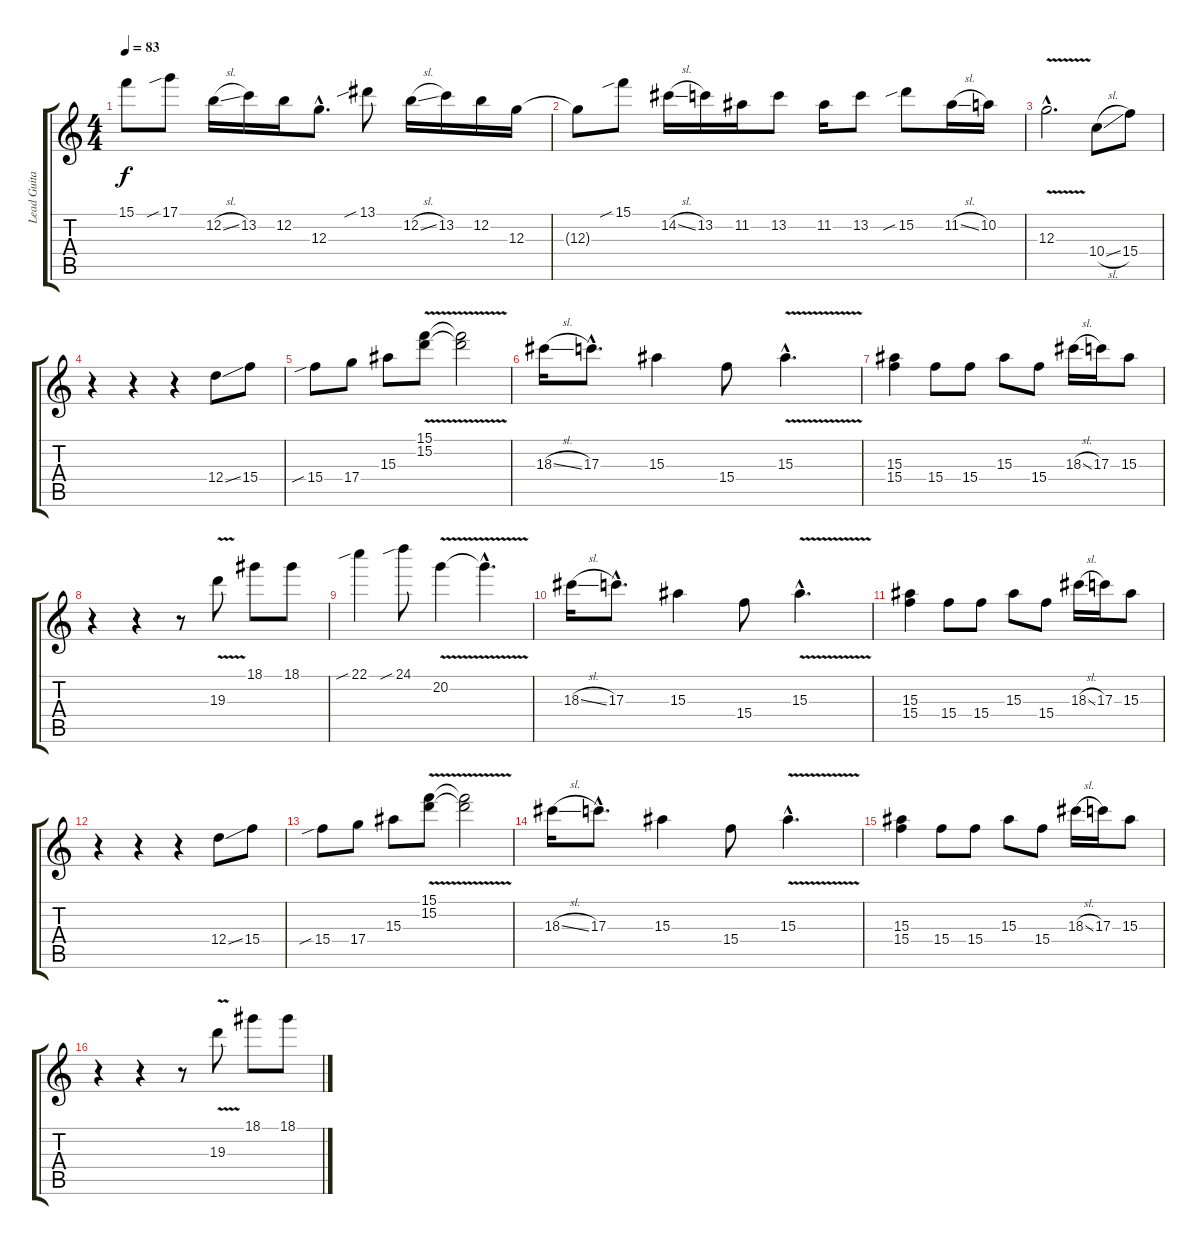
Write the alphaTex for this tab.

\track ("Lead Guitar" "Lead Guita") {instrument distortionguitar}
\staff {score tabs}
\tuning (D4 B3 G3 D3 A2 E2) {hide}
\ts (4 4)
\tempo 83
\clef g2
\ks c
15.1{t}.8{dy f} 17.1{sib}.8 12.2{sl}.16 13.2.16 12.2.16 12.3{hac}.8{d} 13.1{sib}.8 12.2{sl}.16 13.2.16 12.2.16 12.3.16 |
12.3{t}.8 15.1{sib}.8 14.2{sl}.16 13.2.16 11.2.16 13.2.8 11.2.16 13.2.8 15.2{sib}.8 11.2{sl}.16 10.2.16 |
12.3{v hac}.2{d} 10.4{sl}.8 15.4.8 |
r.4 r.4 r.4 12.4{ss}.8 15.4.8 |
15.4{sib}.8 17.4.8 15.3.8 (15.1{v} 15.2{v}).8 (15.1{t} 15.2{t}).2 |
18.3{sl}.16 17.3{hac}.8{d} 15.3.4 15.4.8 15.3{v hac}.4{d} |
(15.3 15.4).4 15.4.8 15.4.8 15.3.8 15.4.8 18.3{sl}.16 17.3.16 15.3.8 |
r.4 r.4 r.8 19.3{v}.8 18.1.8 18.1.8 |
22.1{sib}.4 24.1{sib}.8 20.2{v}.4 20.2{hac t}.4{d} |
18.3{sl}.16 17.3{hac}.8{d} 15.3.4 15.4.8 15.3{v hac}.4{d} |
(15.3 15.4).4 15.4.8 15.4.8 15.3.8 15.4.8 18.3{sl}.16 17.3.16 15.3.8 |
r.4 r.4 r.4 12.4{ss}.8 15.4.8 |
15.4{sib}.8 17.4.8 15.3.8 (15.1{v} 15.2{v}).8 (15.1{t} 15.2{t}).2 |
18.3{sl}.16 17.3{hac}.8{d} 15.3.4 15.4.8 15.3{v hac}.4{d} |
(15.3 15.4).4 15.4.8 15.4.8 15.3.8 15.4.8 18.3{sl}.16 17.3.16 15.3.8 |
r.4 r.4 r.8 19.3{v}.8 18.1.8 18.1.8
